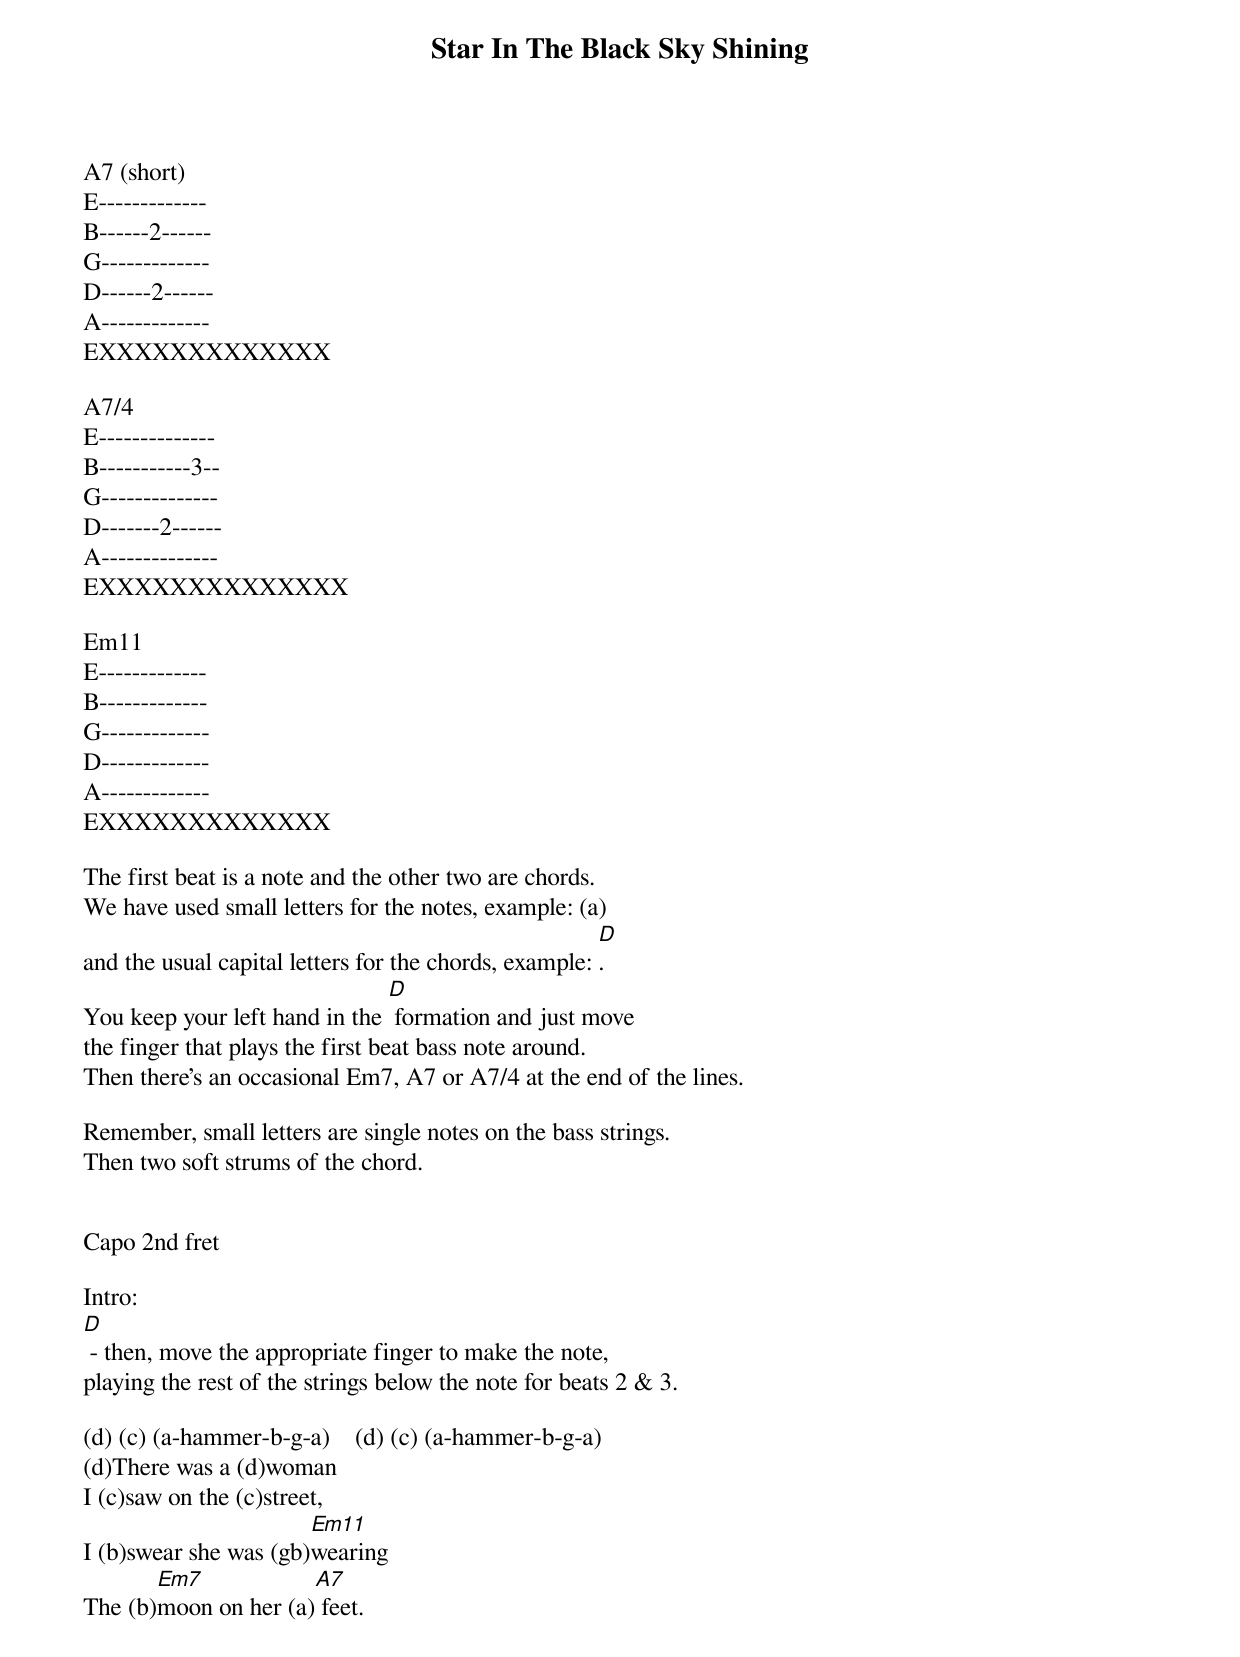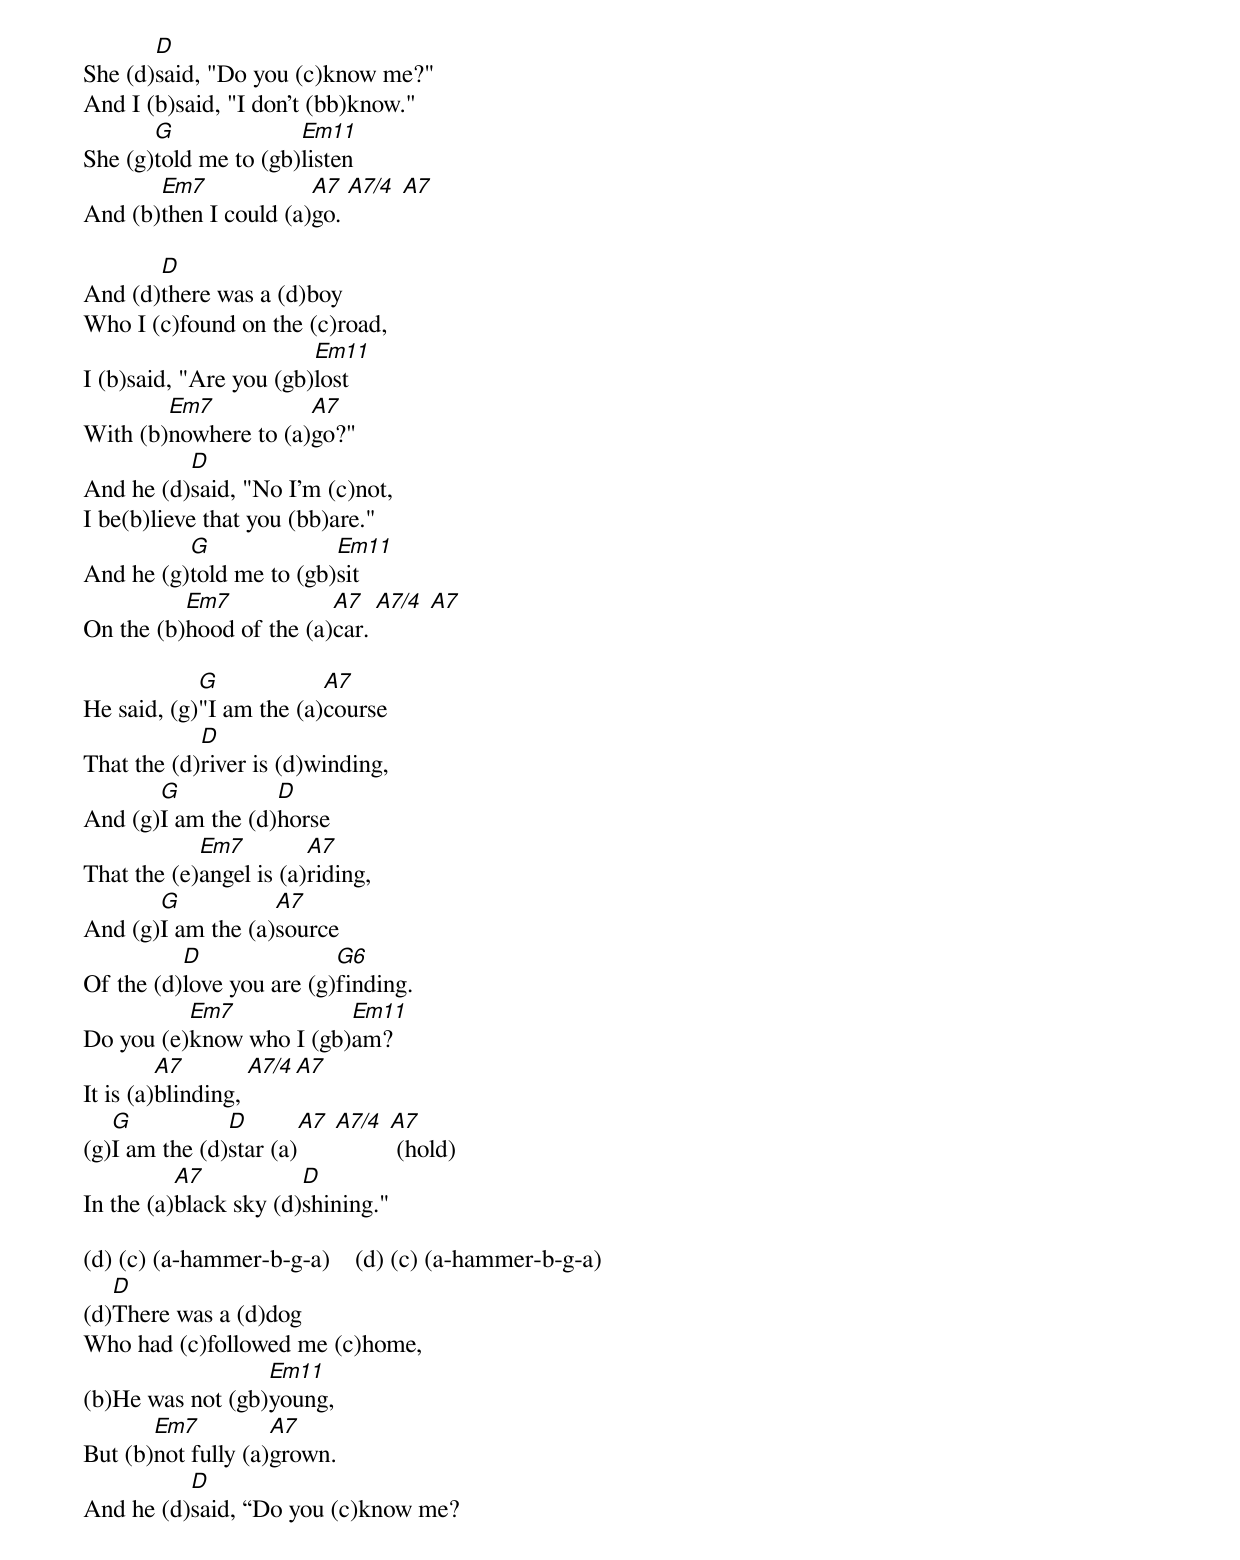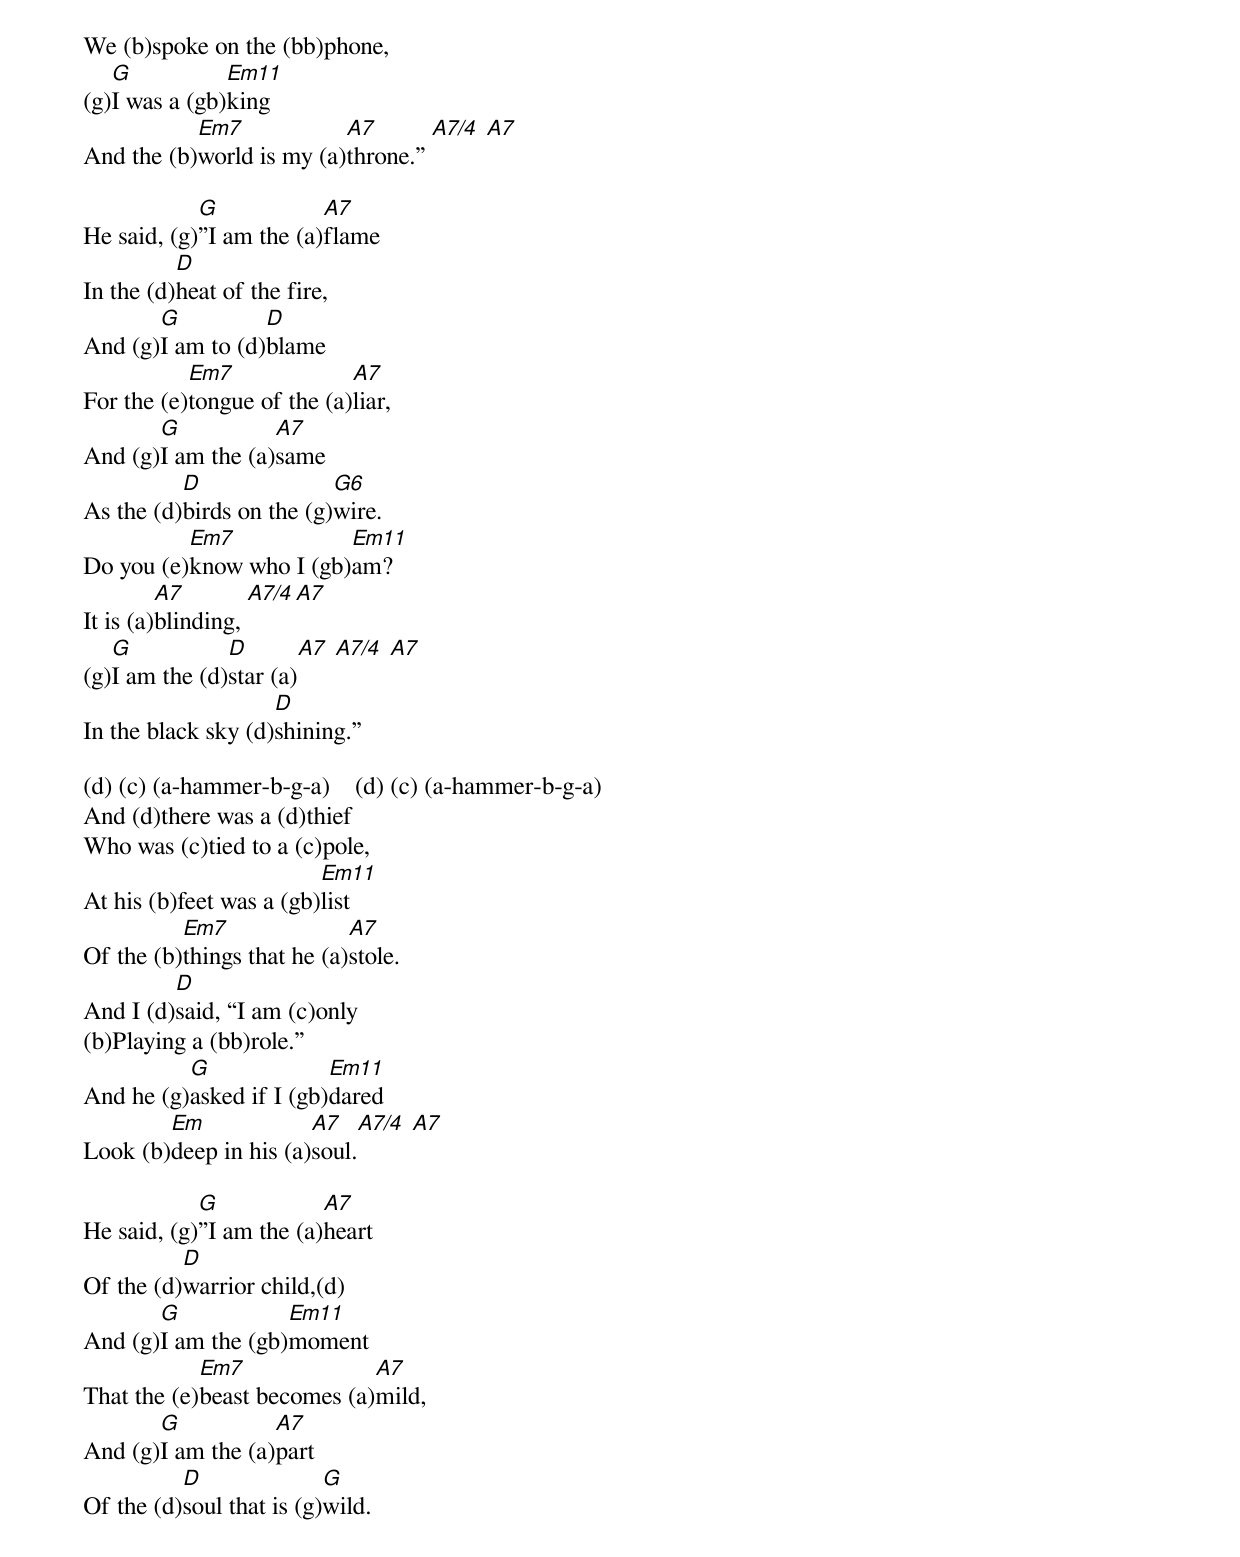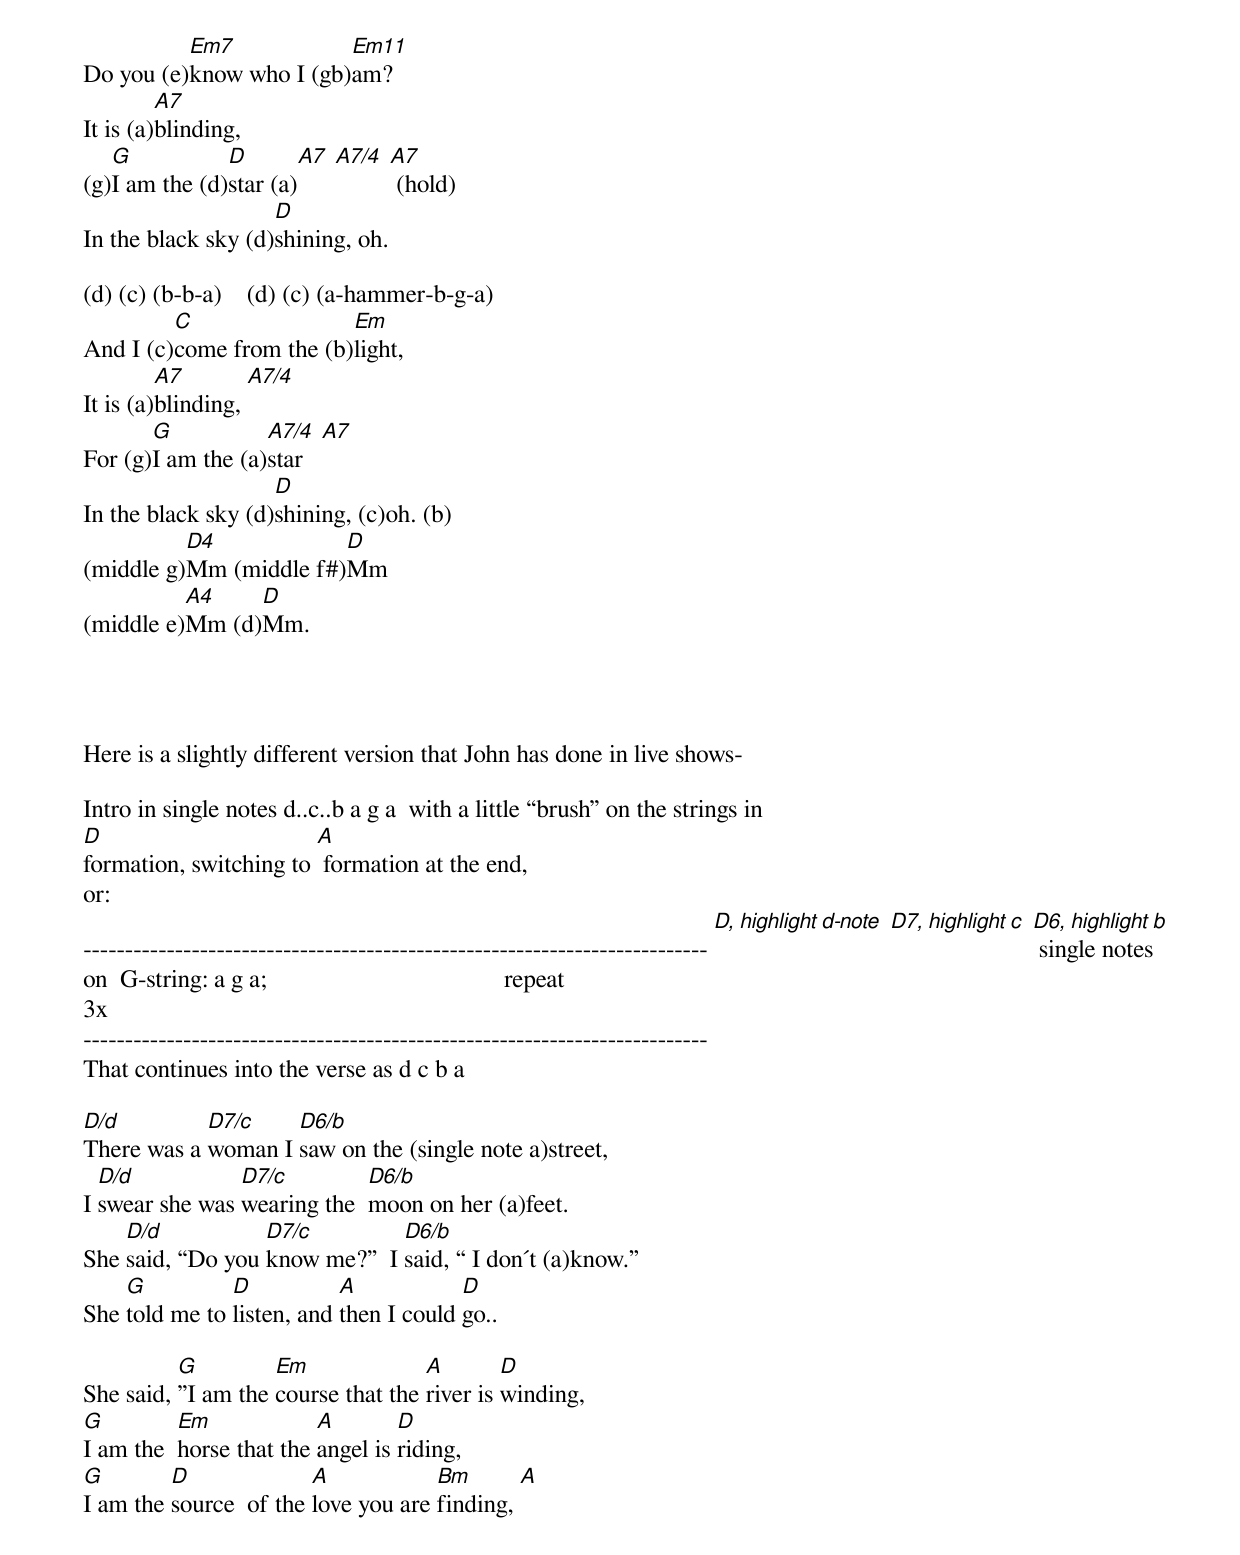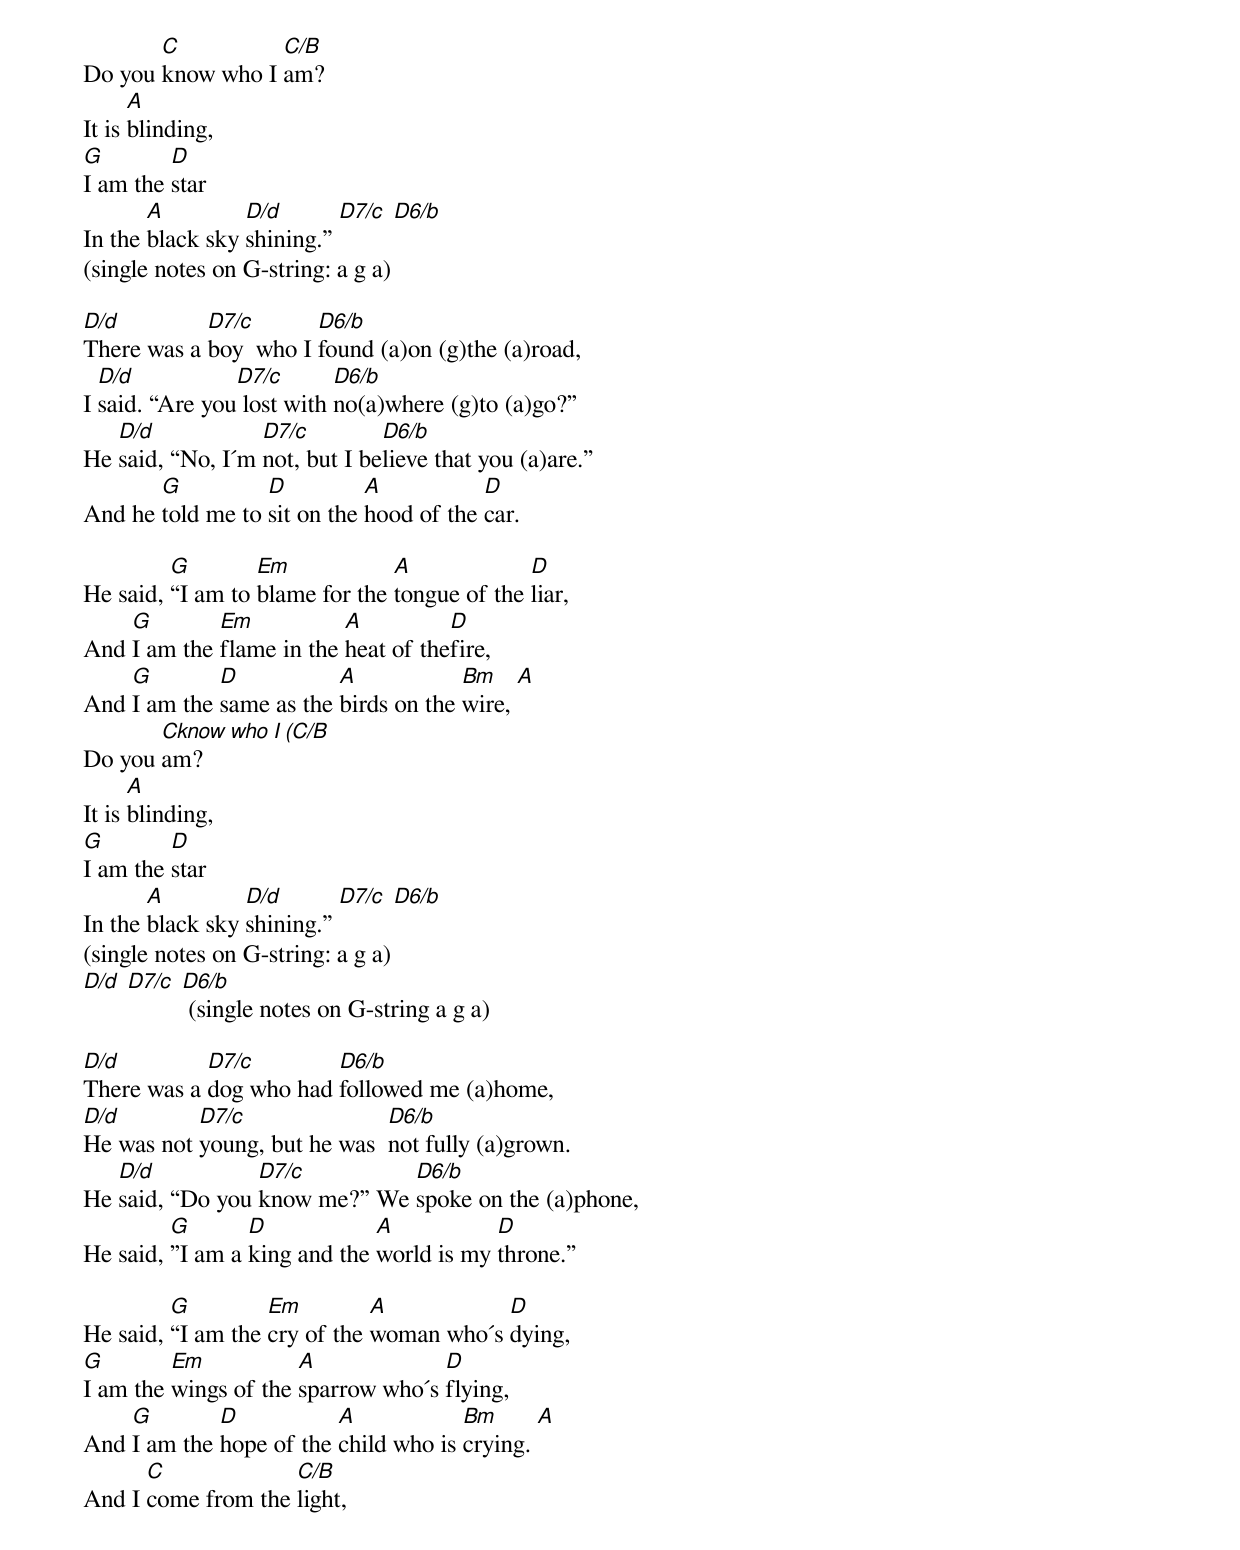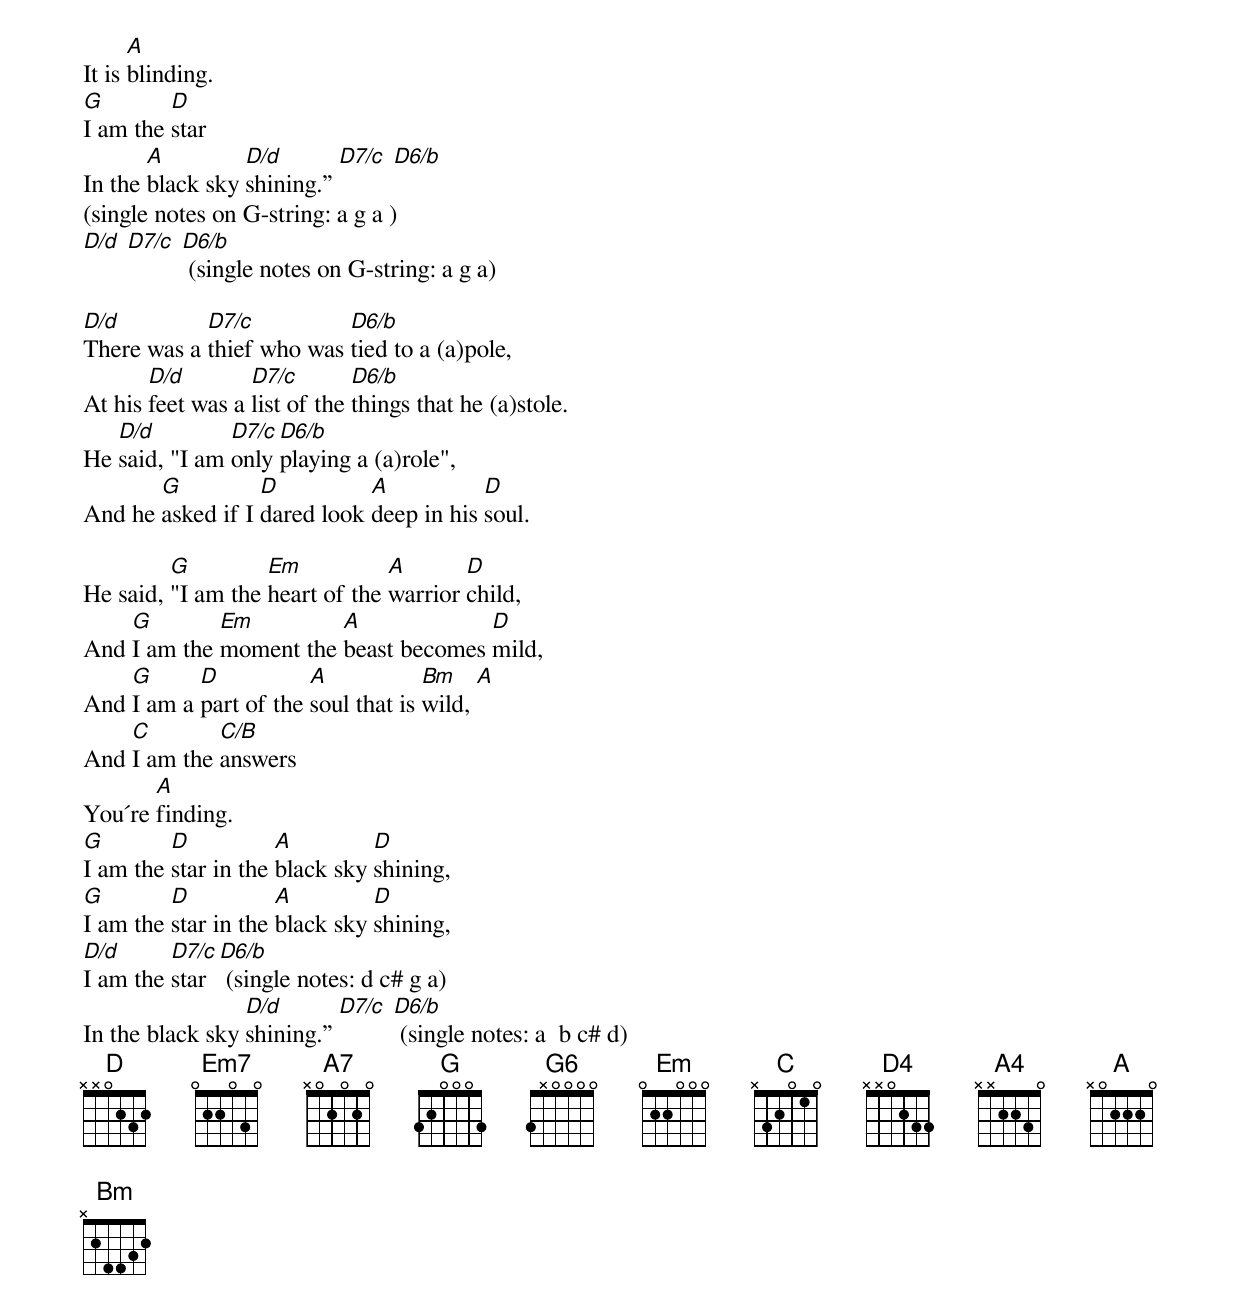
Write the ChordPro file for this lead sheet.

{title: Star In The Black Sky Shining}
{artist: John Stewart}
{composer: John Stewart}
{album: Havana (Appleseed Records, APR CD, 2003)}

A7 (short)
E-------------
B------2------
G-------------
D------2------
A-------------
EXXXXXXXXXXXXX

A7/4
E--------------
B-----------3--
G--------------
D-------2------
A--------------
EXXXXXXXXXXXXXX

Em11
E-------------
B-------------
G-------------
D-------------
A-------------
EXXXXXXXXXXXXX

The first beat is a note and the other two are chords.
We have used small letters for the notes, example: (a)
and the usual capital letters for the chords, example: [D].
You keep your left hand in the [D] formation and just move
the finger that plays the first beat bass note around.
Then there's an occasional Em7, A7 or A7/4 at the end of the lines.

Remember, small letters are single notes on the bass strings.
Then two soft strums of the chord.


Capo 2nd fret

Intro:
[D] - then, move the appropriate finger to make the note,
playing the rest of the strings below the note for beats 2 & 3.

(d) (c) (a-hammer-b-g-a)    (d) (c) (a-hammer-b-g-a)
(d)There was a (d)woman
I (c)saw on the (c)street,
I (b)swear she was (gb)[Em11]wearing
The (b)[Em7]moon on her (a)[A7] feet.
She (d)[D]said, "Do you (c)know me?"
And I (b)said, "I don't (bb)know."
She (g)[G]told me to (gb)[Em11]listen
And (b)[Em7]then I could (a)[A7]go. [A7/4] [A7]

And (d)[D]there was a (d)boy
Who I (c)found on the (c)road,
I (b)said, "Are you (gb)[Em11]lost
With (b)[Em7]nowhere to (a)[A7]go?"
And he (d)[D]said, "No I'm (c)not,
I be(b)lieve that you (bb)are."
And he (g)[G]told me to (gb)[Em11]sit
On the (b)[Em7]hood of the (a)[A7]car. [A7/4] [A7]

He said, (g)[G]"I am the (a)[A7]course
That the (d)[D]river is (d)winding,
And (g)[G]I am the (d)[D]horse
That the (e)[Em7]angel is (a)[A7]riding,
And (g)[G]I am the (a)[A7]source
Of the (d)[D]love you are (g)[G6]finding.
Do you (e)[Em7]know who I (gb)[Em11]am?
It is (a)[A7]blinding, [A7/4][A7]
(g)[G]I am the (d)[D]star (a)[A7] [A7/4] [A7] (hold)
In the (a)[A7]black sky (d)[D]shining."

(d) (c) (a-hammer-b-g-a)    (d) (c) (a-hammer-b-g-a)
(d)[D]There was a (d)dog
Who had (c)followed me (c)home,
(b)He was not (gb)[Em11]young,
But (b)[Em7]not fully (a)[A7]grown.
And he (d)[D]said, “Do you (c)know me?
We (b)spoke on the (bb)phone,
(g)[G]I was a (gb)[Em11]king
And the (b)[Em7]world is my (a)[A7]throne.” [A7/4] [A7]

He said, (g)[G]”I am the (a)[A7]flame
In the (d)[D]heat of the fire,
And (g)[G]I am to (d)[D]blame
For the (e)[Em7]tongue of the (a)[A7]liar,
And (g)[G]I am the (a)[A7]same
As the (d)[D]birds on the (g)[G6]wire.
Do you (e)[Em7]know who I (gb)[Em11]am?
It is (a)[A7]blinding, [A7/4][A7]
(g)[G]I am the (d)[D]star (a)[A7] [A7/4] [A7]
In the black sky (d)[D]shining.”

(d) (c) (a-hammer-b-g-a)    (d) (c) (a-hammer-b-g-a)
And (d)there was a (d)thief
Who was (c)tied to a (c)pole,
At his (b)feet was a (gb)[Em11]list
Of the (b)[Em7]things that he (a)[A7]stole.
And I (d)[D]said, “I am (c)only
(b)Playing a (bb)role.”
And he (g)[G]asked if I (gb)[Em11]dared
Look (b)[Em]deep in his (a)[A7]soul.[A7/4] [A7]

He said, (g)[G]”I am the (a)[A7]heart
Of the (d)[D]warrior child,(d)
And (g)[G]I am the (gb)[Em11]moment
That the (e)[Em7]beast becomes (a)[A7]mild,
And (g)[G]I am the (a)[A7]part
Of the (d)[D]soul that is (g)[G]wild.
Do you (e)[Em7]know who I (gb)[Em11]am?
It is (a)[A7]blinding,
(g)[G]I am the (d)[D]star (a)[A7] [A7/4] [A7] (hold)
In the black sky (d)[D]shining, oh.

(d) (c) (b-b-a)    (d) (c) (a-hammer-b-g-a)
And I (c)[C]come from the (b)[Em]light,
It is (a)[A7]blinding, [A7/4]
For (g)[G]I am the (a)[A7/4]star   [A7]
In the black sky (d)[D]shining, (c)oh. (b)
(middle g)[D4]Mm (middle f#)[D]Mm
(middle e)[A4]Mm (d)[D]Mm.




Here is a slightly different version that John has done in live shows-

Intro in single notes d..c..b a g a  with a little “brush” on the strings in
[D]formation, switching to [A] formation at the end,
or:
--------------------------------------------------------------------------- [D, highlight d-note] [D7, highlight c] [D6, highlight b] single notes
on  G-string: a g a;                                      repeat
3x
---------------------------------------------------------------------------
That continues into the verse as d c b a

[D/d]There was a [D7/c]woman I [D6/b]saw on the (single note a)street,
I [D/d]swear she was [D7/c]wearing the  [D6/b]moon on her (a)feet.
She [D/d]said, “Do you [D7/c]know me?”  I [D6/b]said, “ I don´t (a)know.”
She [G]told me to [D]listen, and [A]then I could [D]go..

She said, [G]”I am the [Em]course that the [A]river is [D]winding,
[G]I am the  [Em]horse that the [A]angel is [D]riding,
[G]I am the [D]source  of the [A]love you are [Bm]finding, [A]
Do you [C]know who I [C/B]am?
It is [A]blinding,
[G]I am the [D]star
In the [A]black sky [D/d]shining.” [D7/c] [D6/b]
(single notes on G-string: a g a)

[D/d]There was a [D7/c]boy  who I [D6/b]found (a)on (g)the (a)road,
I [D/d]said. “Are you[D7/c] lost with [D6/b]no(a)where (g)to (a)go?”
He [D/d]said, “No, I´m [D7/c]not, but I be[D6/b]lieve that you (a)are.”
And he [G]told me to [D]sit on the [A]hood of the [D]car.

He said, [G]“I am to [Em]blame for the [A]tongue of the [D]liar,
And [G]I am the [Em]flame in the [A]heat of the[D]fire,
And [G]I am the [D]same as the [A]birds on the [Bm]wire, [A]
Do you [Cknow who I (C/B]am?
It is [A]blinding,
[G]I am the [D]star
In the [A]black sky [D/d]shining.” [D7/c] [D6/b]
(single notes on G-string: a g a)
[D/d] [D7/c] [D6/b] (single notes on G-string a g a)

[D/d]There was a [D7/c]dog who had [D6/b]followed me (a)home,
[D/d]He was not [D7/c]young, but he was  [D6/b]not fully (a)grown.
He [D/d]said, “Do you [D7/c]know me?” We [D6/b]spoke on the (a)phone,
He said, [G]”I am a [D]king and the [A]world is my [D]throne.”

He said, [G]“I am the [Em]cry of the [A]woman who´s [D]dying,
[G]I am the [Em]wings of the [A]sparrow who´s [D]flying,
And [G]I am the [D]hope of the [A]child who is [Bm]crying. [A]
And I [C]come from the [C/B]light,
It is [A]blinding.
[G]I am the [D]star
In the [A]black sky [D/d]shining.” [D7/c] [D6/b]
(single notes on G-string: a g a )
[D/d] [D7/c] [D6/b] (single notes on G-string: a g a)

[D/d]There was a [D7/c]thief who was [D6/b]tied to a (a)pole,
At his [D/d]feet was a [D7/c]list of the [D6/b]things that he (a)stole.
He [D/d]said, "I am [D7/c]only [D6/b]playing a (a)role",
And he [G]asked if I [D]dared look [A]deep in his [D]soul.

He said, [G]"I am the [Em]heart of the [A]warrior [D]child,
And [G]I am the [Em]moment the [A]beast becomes [D]mild,
And [G]I am a [D]part of the [A]soul that is [Bm]wild, [A]
And [C]I am the [C/B]answers
You´re [A]finding.
[G]I am the [D]star in the [A]black sky [D]shining,
[G]I am the [D]star in the [A]black sky [D]shining,
[D/d]I am the [D7/c]star  [D6/b] (single notes: d c# g a)
In the black sky [D/d]shining.” [D7/c] [D6/b] (single notes: a  b c# d)
